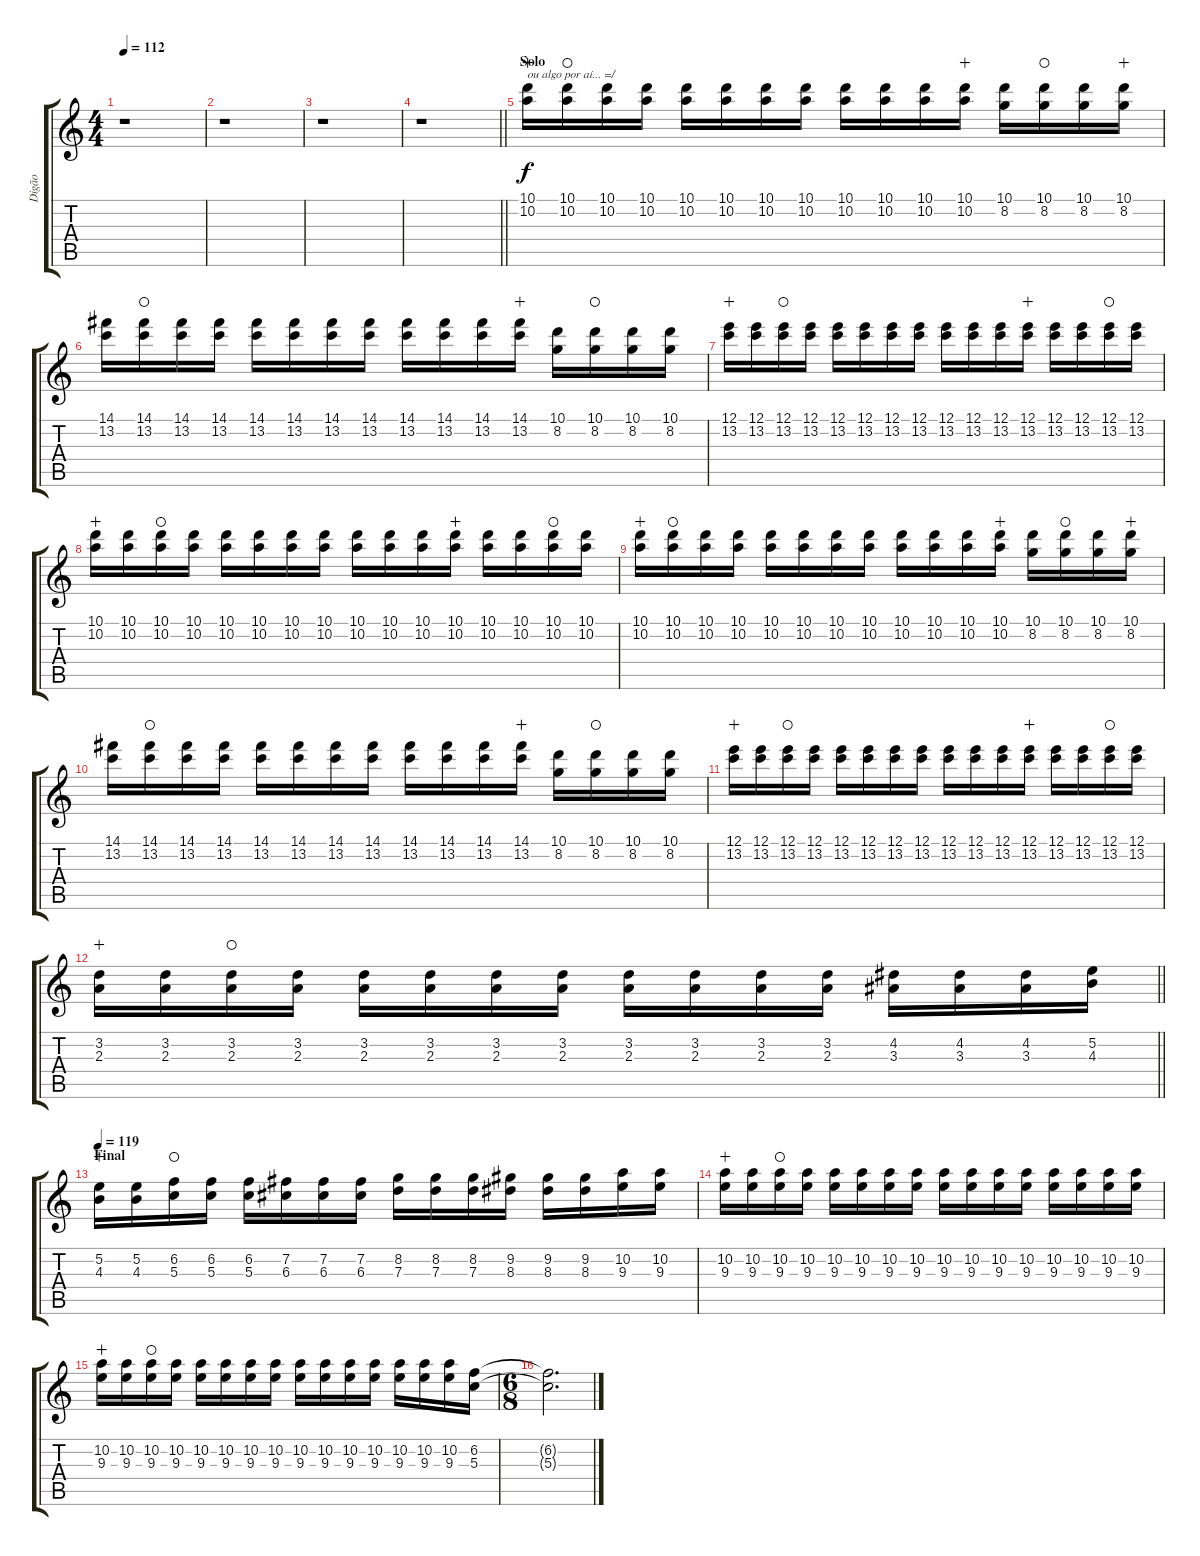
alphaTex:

\track ("Digão" "Digão") {instrument overdrivenguitar}
\staff {score tabs}
\tuning (E4 B3 G3 D3 A2 D2) {hide}
\ts (4 4)
\tempo 112
\clef g2
\ks c
r.1{dy f} |
r.1 |
r.1 |
\barLineRight lightlight
r.1 |
\section ("" "Solo")
(10.1 10.2).16{txt "ou algo por aí... =/" wahc} (10.1 10.2).16{waho} (10.1 10.2).16 (10.1 10.2).16 (10.1 10.2).16 (10.1 10.2).16 (10.1 10.2).16 (10.1 10.2).16 (10.1 10.2).16 (10.1 10.2).16 (10.1 10.2).16 (10.1 10.2).16{wahc} (10.1 8.2).16 (10.1 8.2).16{waho} (10.1 8.2).16 (10.1 8.2).16{wahc} |
(14.1 13.2).16 (14.1 13.2).16{waho} (14.1 13.2).16 (14.1 13.2).16 (14.1 13.2).16 (14.1 13.2).16 (14.1 13.2).16 (14.1 13.2).16 (14.1 13.2).16 (14.1 13.2).16 (14.1 13.2).16 (14.1 13.2).16{wahc} (10.1 8.2).16 (10.1 8.2).16{waho} (10.1 8.2).16 (10.1 8.2).16 |
(12.1 13.2).16{wahc} (12.1 13.2).16 (12.1 13.2).16{waho} (12.1 13.2).16 (12.1 13.2).16 (12.1 13.2).16 (12.1 13.2).16 (12.1 13.2).16 (12.1 13.2).16 (12.1 13.2).16 (12.1 13.2).16 (12.1 13.2).16{wahc} (12.1 13.2).16 (12.1 13.2).16 (12.1 13.2).16{waho} (12.1 13.2).16 |
(10.1 10.2).16{wahc} (10.1 10.2).16 (10.1 10.2).16{waho} (10.1 10.2).16 (10.1 10.2).16 (10.1 10.2).16 (10.1 10.2).16 (10.1 10.2).16 (10.1 10.2).16 (10.1 10.2).16 (10.1 10.2).16 (10.1 10.2).16{wahc} (10.1 10.2).16 (10.1 10.2).16 (10.1 10.2).16{waho} (10.1 10.2).16 |
(10.1 10.2).16{wahc} (10.1 10.2).16{waho} (10.1 10.2).16 (10.1 10.2).16 (10.1 10.2).16 (10.1 10.2).16 (10.1 10.2).16 (10.1 10.2).16 (10.1 10.2).16 (10.1 10.2).16 (10.1 10.2).16 (10.1 10.2).16{wahc} (10.1 8.2).16 (10.1 8.2).16{waho} (10.1 8.2).16 (10.1 8.2).16{wahc} |
(14.1 13.2).16 (14.1 13.2).16{waho} (14.1 13.2).16 (14.1 13.2).16 (14.1 13.2).16 (14.1 13.2).16 (14.1 13.2).16 (14.1 13.2).16 (14.1 13.2).16 (14.1 13.2).16 (14.1 13.2).16 (14.1 13.2).16{wahc} (10.1 8.2).16 (10.1 8.2).16{waho} (10.1 8.2).16 (10.1 8.2).16 |
(12.1 13.2).16{wahc} (12.1 13.2).16 (12.1 13.2).16{waho} (12.1 13.2).16 (12.1 13.2).16 (12.1 13.2).16 (12.1 13.2).16 (12.1 13.2).16 (12.1 13.2).16 (12.1 13.2).16 (12.1 13.2).16 (12.1 13.2).16{wahc} (12.1 13.2).16 (12.1 13.2).16 (12.1 13.2).16{waho} (12.1 13.2).16 |
\barLineRight lightlight
(3.2 2.3).16{wahc} (3.2 2.3).16 (3.2 2.3).16{waho} (3.2 2.3).16 (3.2 2.3).16 (3.2 2.3).16 (3.2 2.3).16 (3.2 2.3).16 (3.2 2.3).16 (3.2 2.3).16 (3.2 2.3).16 (3.2 2.3).16 (4.2 3.3).16 (4.2 3.3).16 (4.2 3.3).16 (5.2 4.3).16 |
\section ("" "Final")
\tempo 119
(5.2 4.3).16{wahc} (5.2 4.3).16 (6.2 5.3).16{waho} (6.2 5.3).16 (6.2 5.3).16 (7.2 6.3).16 (7.2 6.3).16 (7.2 6.3).16 (8.2 7.3).16 (8.2 7.3).16 (8.2 7.3).16 (9.2 8.3).16 (9.2 8.3).16 (9.2 8.3).16 (10.2 9.3).16 (10.2 9.3).16 |
(10.2 9.3).16{wahc} (10.2 9.3).16 (10.2 9.3).16{waho} (10.2 9.3).16 (10.2 9.3).16 (10.2 9.3).16 (10.2 9.3).16 (10.2 9.3).16 (10.2 9.3).16 (10.2 9.3).16 (10.2 9.3).16 (10.2 9.3).16 (10.2 9.3).16 (10.2 9.3).16 (10.2 9.3).16 (10.2 9.3).16 |
(10.2 9.3).16{wahc} (10.2 9.3).16 (10.2 9.3).16{waho} (10.2 9.3).16 (10.2 9.3).16 (10.2 9.3).16 (10.2 9.3).16 (10.2 9.3).16 (10.2 9.3).16 (10.2 9.3).16 (10.2 9.3).16 (10.2 9.3).16 (10.2 9.3).16 (10.2 9.3).16 (10.2 9.3).16 (6.2 5.3).16{volume 0} |
\ts (6 8)
(6.2{t} 5.3{t}).2{d}
